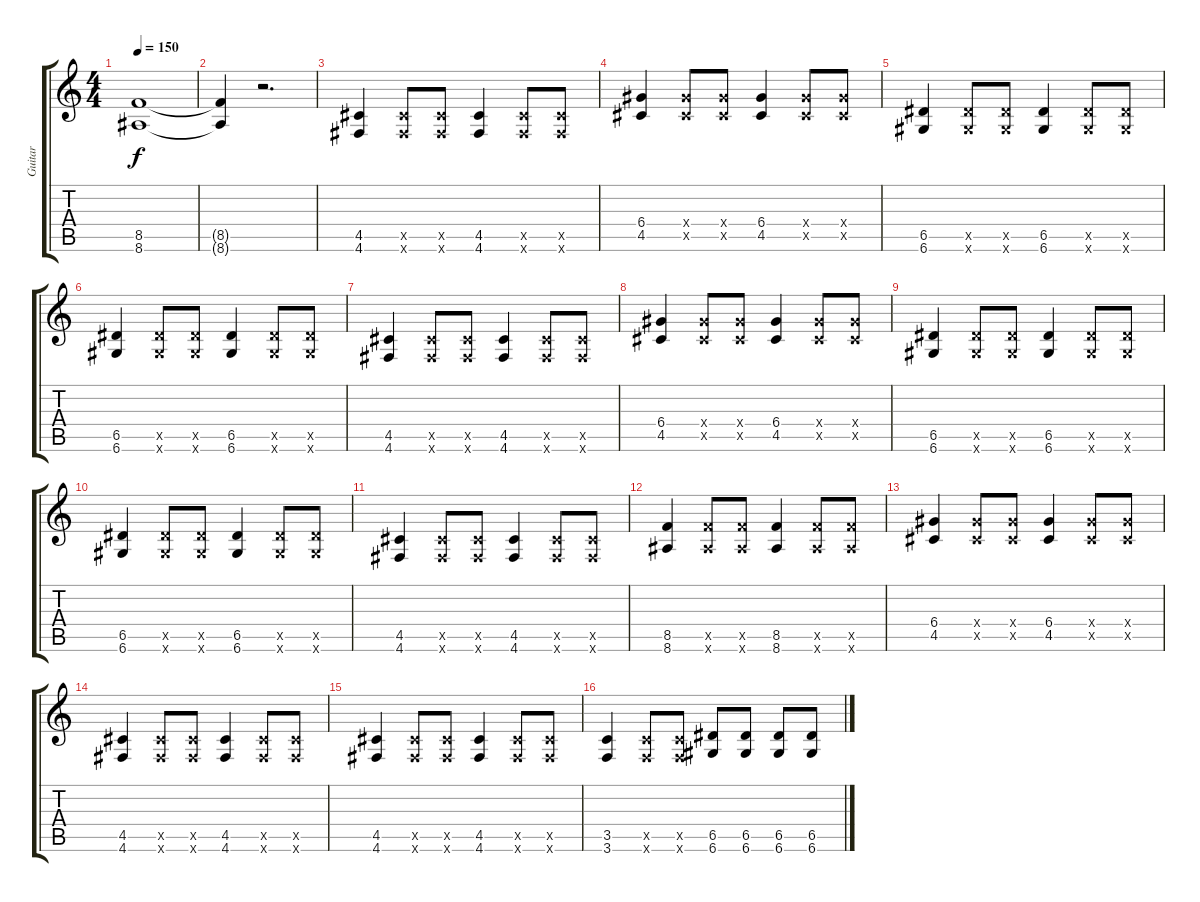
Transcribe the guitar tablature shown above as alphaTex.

\track ("Guitar" "Guitar") {instrument overdrivenguitar}
\staff {score tabs}
\tuning (E4 B3 G3 D3 A2 D2) {hide}
\ts (4 4)
\tempo 150
\clef g2
\ks c
(8.5 8.6).1{dy f} |
(8.5{t} 8.6{t}).4 r.2{d} |
(4.5 4.6).4 (4.5{x} 4.6{x}).8 (4.5{x} 4.6{x}).8 (4.5 4.6).4 (4.5{x} 4.6{x}).8 (4.5{x} 4.6{x}).8 |
(6.4 4.5).4 (6.4{x} 4.5{x}).8 (6.4{x} 4.5{x}).8 (6.4 4.5).4 (6.4{x} 4.5{x}).8 (6.4{x} 4.5{x}).8 |
(6.5 6.6).4 (6.5{x} 6.6{x}).8 (6.5{x} 6.6{x}).8 (6.5 6.6).4 (6.5{x} 6.6{x}).8 (6.5{x} 6.6{x}).8 |
(6.5 6.6).4 (6.5{x} 6.6{x}).8 (6.5{x} 6.6{x}).8 (6.5 6.6).4 (6.5{x} 6.6{x}).8 (6.5{x} 6.6{x}).8 |
(4.5 4.6).4 (4.5{x} 4.6{x}).8 (4.5{x} 4.6{x}).8 (4.5 4.6).4 (4.5{x} 4.6{x}).8 (4.5{x} 4.6{x}).8 |
(6.4 4.5).4 (6.4{x} 4.5{x}).8 (6.4{x} 4.5{x}).8 (6.4 4.5).4 (6.4{x} 4.5{x}).8 (6.4{x} 4.5{x}).8 |
(6.5 6.6).4 (6.5{x} 6.6{x}).8 (6.5{x} 6.6{x}).8 (6.5 6.6).4 (6.5{x} 6.6{x}).8 (6.5{x} 6.6{x}).8 |
(6.5 6.6).4 (6.5{x} 6.6{x}).8 (6.5{x} 6.6{x}).8 (6.5 6.6).4 (6.5{x} 6.6{x}).8 (6.5{x} 6.6{x}).8 |
(4.5 4.6).4 (4.5{x} 4.6{x}).8 (4.5{x} 4.6{x}).8 (4.5 4.6).4 (4.5{x} 4.6{x}).8 (4.5{x} 4.6{x}).8 |
(8.5 8.6).4 (8.5{x} 8.6{x}).8 (8.5{x} 8.6{x}).8 (8.5 8.6).4 (8.5{x} 8.6{x}).8 (8.5{x} 8.6{x}).8 |
(6.4 4.5).4 (6.4{x} 4.5{x}).8 (6.4{x} 4.5{x}).8 (6.4 4.5).4 (6.4{x} 4.5{x}).8 (6.4{x} 4.5{x}).8 |
(4.5 4.6).4 (4.5{x} 4.6{x}).8 (4.5{x} 4.6{x}).8 (4.5 4.6).4 (4.5{x} 4.6{x}).8 (4.5{x} 4.6{x}).8 |
(4.5 4.6).4 (4.5{x} 4.6{x}).8 (4.5{x} 4.6{x}).8 (4.5 4.6).4 (4.5{x} 4.6{x}).8 (4.5{x} 4.6{x}).8 |
(3.5 3.6).4 (3.5{x} 3.6{x}).8 (3.5{x} 3.6{x}).8 (6.5 6.6).8 (6.5 6.6).8 (6.5 6.6).8 (6.5 6.6).8
